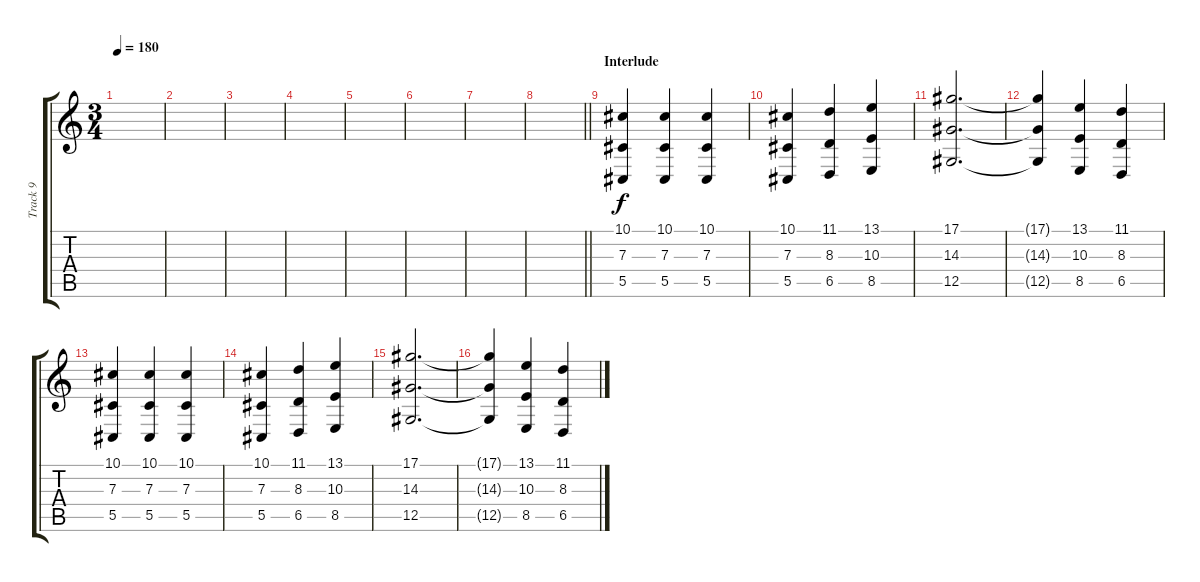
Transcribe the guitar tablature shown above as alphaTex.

\track ("Track 9" "Track 9") {instrument trumpet}
\staff {score tabs}
\tuning (Eb4 Bb3 Gb3 Db3 Ab2 Eb2) {hide}
\ts (3 4)
\tempo 180
\clef g2
\ks c
|
|
|
|
|
|
|
\barLineRight lightlight
|
\section ("" "Interlude")
(10.1 7.3 5.5).4 (10.1 7.3 5.5).4 (10.1 7.3 5.5).4 |
(10.1 7.3 5.5).4 (11.1 8.3 6.5).4 (13.1 10.3 8.5).4 |
(17.1 14.3 12.5).2{d} |
(17.1{t} 14.3{t} 12.5{t}).4 (13.1 10.3 8.5).4 (11.1 8.3 6.5).4 |
(10.1 7.3 5.5).4 (10.1 7.3 5.5).4 (10.1 7.3 5.5).4 |
(10.1 7.3 5.5).4 (11.1 8.3 6.5).4 (13.1 10.3 8.5).4 |
(17.1 14.3 12.5).2{d} |
(17.1{t} 14.3{t} 12.5{t}).4 (13.1 10.3 8.5).4 (11.1 8.3 6.5).4
